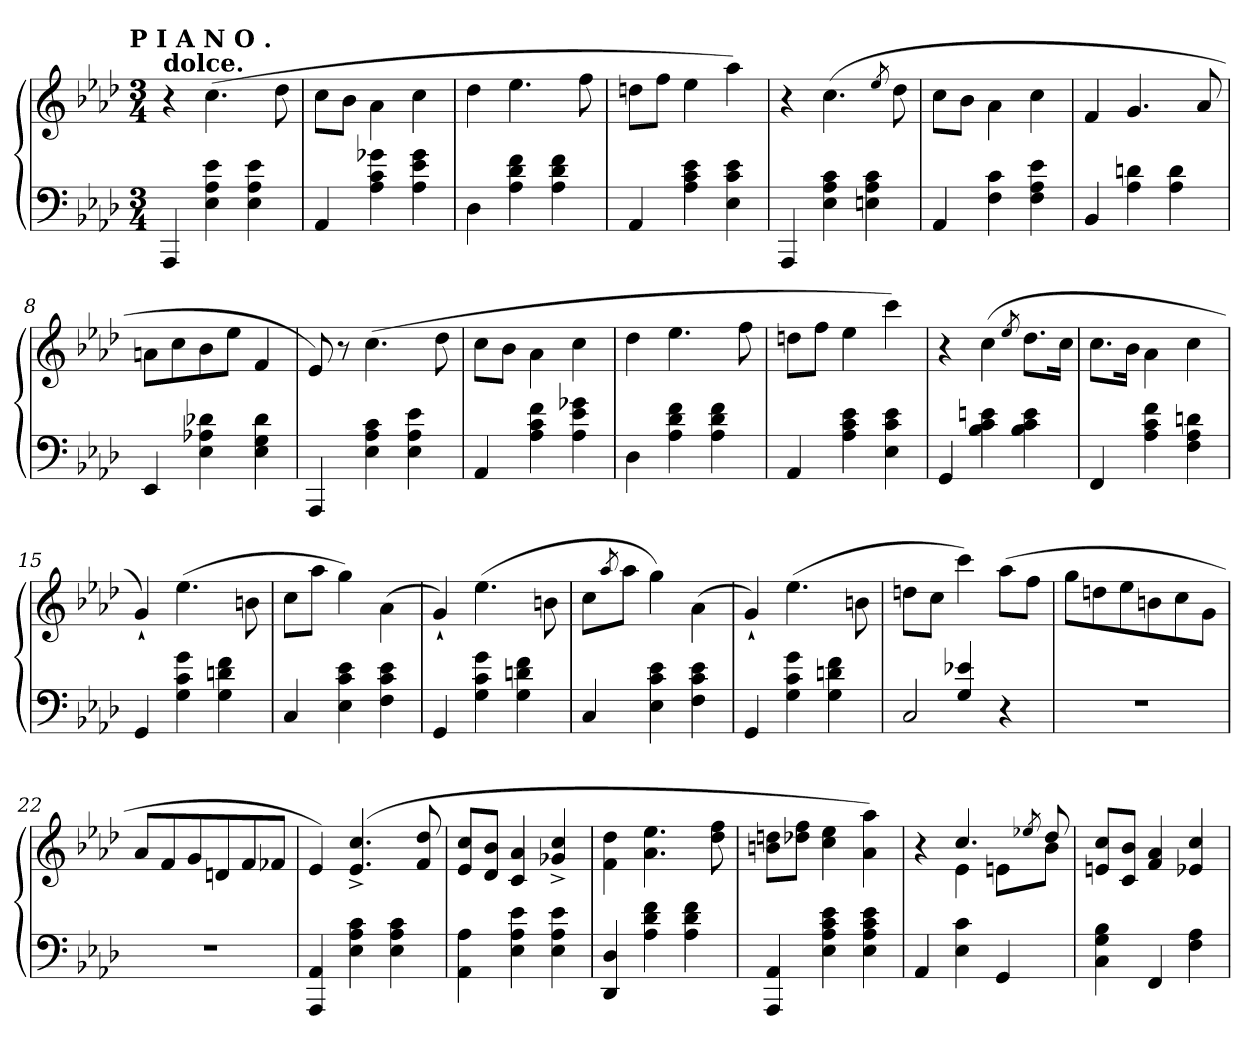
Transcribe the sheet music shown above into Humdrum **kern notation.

**kern	**kern
*part1	*part1
*staff2	*staff1
*clefF4	*clefG2
*k[b-e-a-d-]	*k[b-e-a-d-]
*A-:	*A-:
!!LO:TX:omd:t=P I A N O .
*M3/4	*M3/4
=1	=1
!	!LO:TX:a:B:t=dolce.
4AAA-	4r
4e- 4A- 4E-	(4.cc
4e- 4A- 4E-	.
.	8dd-
=2	=2
4AA-	8ccL
.	8b-J
4g-X 4c 4A-	4a-\
4g- 4e- 4A-	4cc
=3	=3
4D-	4dd-
4f 4d- 4A-	4.ee-
4f 4d- 4A-	.
.	8ff
=4	=4
4AA-	8ddnL
.	8ffJ
4e- 4c 4A-	4ee-
4e- 4c 4E-	4aa-)
=5	=5
4AAA-	4r
4c 4A- 4E-	(>4.cc
4c 4A- 4En	.
.	8qee-/
.	8dd-
=6	=6
4AA-	8ccL
.	8b-J
4c 4F	4a-\
4e- 4A- 4F	4cc
=7	=7
4BB-	4f
4dn 4A-	4.g
4d 4A-	.
.	8a-
=8	=8
4EE-	8anL
.	8cc
4d-X 4A-X 4E-	8b-
.	8ee-J
4d- 4G 4E-	4f
=9	=9
4AAA-	8e-)
.	8r
4c 4A- 4E-	(4.cc
4e- 4A- 4E-	.
.	8dd-
=10	=10
4AA-	8ccL
.	8b-J
4f 4c 4A-	4a-\
4g-X 4e- 4A-	4cc
=11	=11
4D-	4dd-
4f 4d- 4A-	4.ee-
4f 4d- 4A-	.
.	8ff
=12	=12
4AA-	8ddnL
.	8ffJ
4e- 4c 4A-	4ee-
4e- 4c 4E-	4ccc)
=13	=13
4GG	4r
4en 4c 4B-	(4cc
.	8qee-/
4e 4c 4B-	8.dd-L
.	16ccJk
=14	=14
4FF	8.ccL
.	16b-Jk
4f 4c 4A-	4a-\
4dn 4A- 4F	4cc
=15	=15
4GG	4g`>)
4g 4c 4G	(4.ee-
4f 4dn 4G	.
.	8bn
=16	=16
4C	8ccL
.	8aa-J
4e- 4c 4E-	4gg)
4e- 4c 4F	(>4a-\
=17	=17
4GG	4g`>)
4g 4c 4G	(4.ee-
4f 4dn 4G	.
.	8bn
=18	=18
4C	8ccL
.	8qaa-/
.	8aa-J
4e- 4c 4E-	4gg)
4e- 4c 4F	(>4a-\
=19	=19
4GG	4g`>)
4g 4c 4G	(4.ee-
4f 4dn 4G	.
.	8bn
=20	=20
*^	*
4ryy	2C/)	8ddnL
.	.	8ccJ
(>4e-X 4G	.	4ccc)
4ryy	4r	(>8aa-L
.	.	8ffJ
*v	*v	*
=21	=21
2.r	8ggL
.	8ddn
.	8ee-
.	8bn
.	8cc
.	8gJ
=22	=22
2.r	8a-L
.	8f
.	8g
.	8dn
.	8f
.	8f-XJ
=23	=23
4AA- 4AAA-	4e-)
4c 4A- 4E-	(>4.cc^ 4.e-^
4c 4A- 4E-	.
.	8dd- 8f
=24	=24
4A- 4AA-	8cc 8e-L
.	8b- 8d-J
4e- 4A- 4E-	4a- 4c
4e- 4A- 4E-	4cc^ 4g-X^
=25	=25
4D- 4DD-	4dd-\ 4f\
4f 4d- 4A-	4.ee- 4.a-
4f 4d- 4A-	.
.	8ff 8dd-
=26	=26
4AA- 4AAA-	8ddn 8bnL
.	8ff 8dd-XJ
4e- 4c 4A- 4E-	4ee- 4cc
4e- 4c 4A- 4E-	4aa- 4a-)
=27	=27
*	*^
4AA-	4r	4ryy
4c 4E-	4e-\	4.cc/
4GG	8enL	.
.	8qee-X	.
.	8b-\J	8dd-/
*	*v	*v
=28	=28
4B- 4G 4C	8cc 8enL
.	8b- 8cJ
4FF	4a- 4f
4A- 4F	4cc 4e-X
=	=
*-	*-
